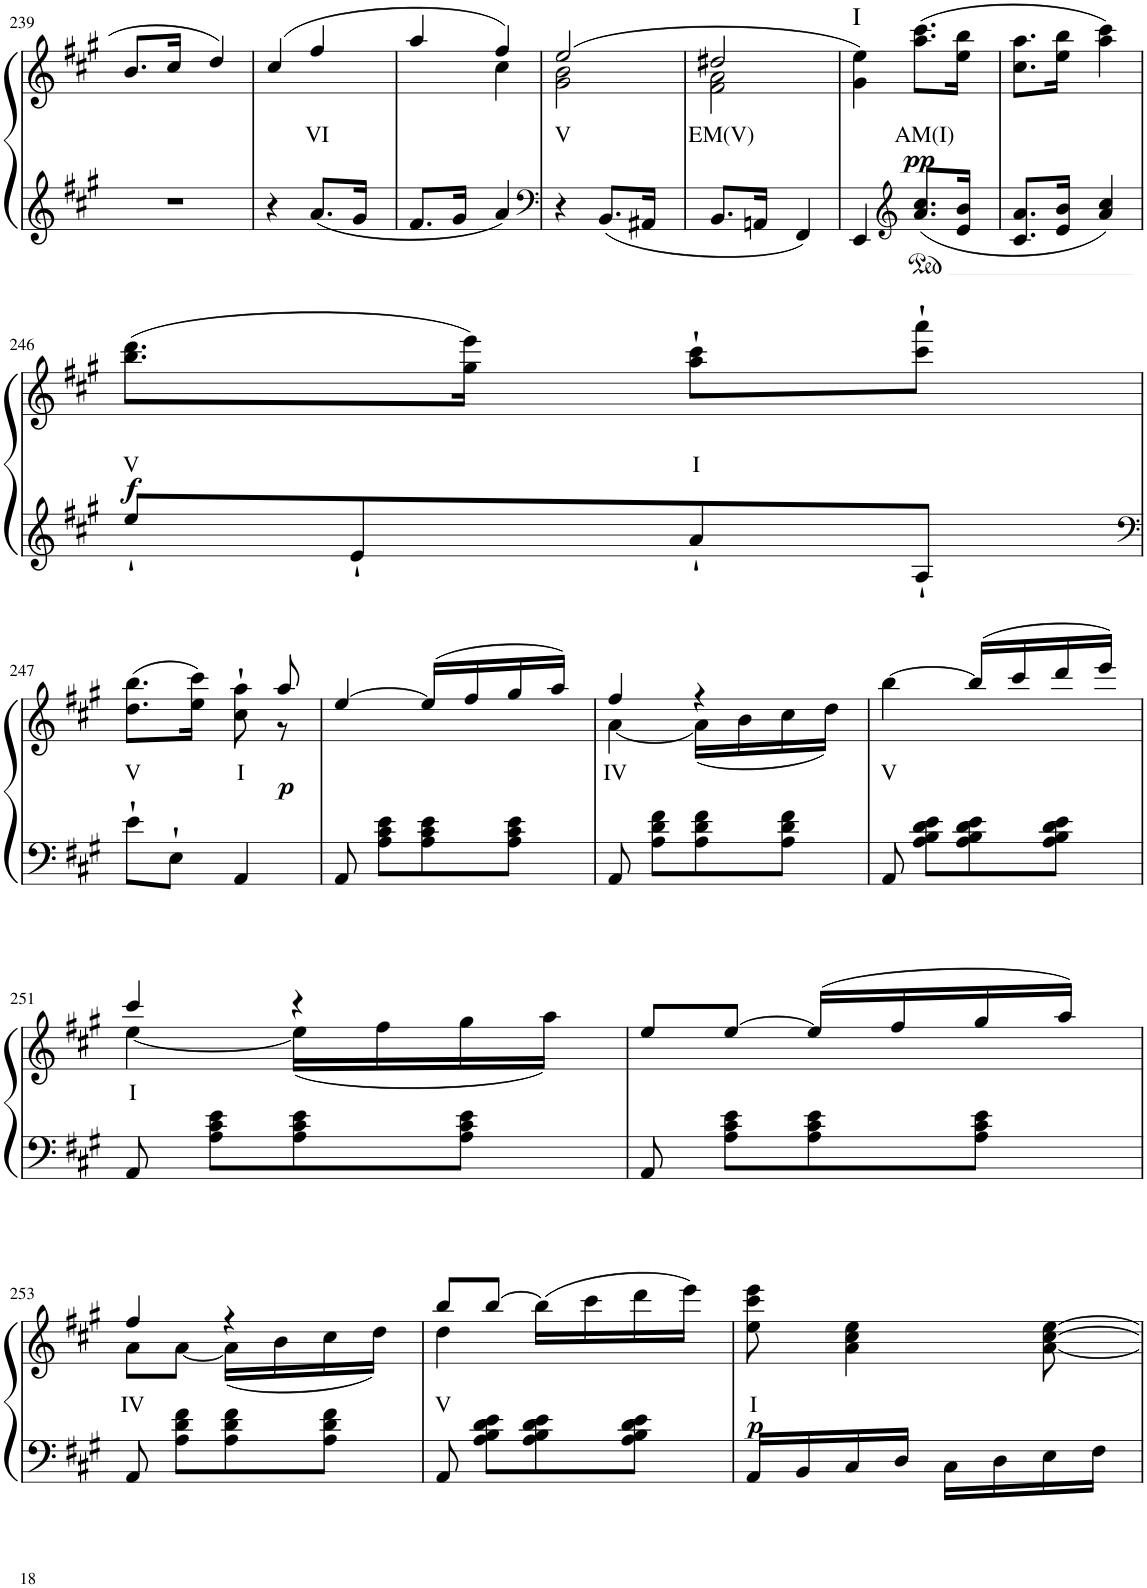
**kern	**kern	**text	**dynam	**harte
*part1	*part1	*part1	*part1	*part1
*staff2	*staff1	*staff1	*staff1/2	*
*I"Piano	*	*	*	*
*I'Pno	*	*	*	*
!!LO:PB:g=z
*clefG2	*clefG2	*	*	*
*k[f#c#g#]	*k[f#c#g#]	*	*	*
*M2/4	*M2/4	*	*	*
=239	=239	=239	=239	=239
2r	8.b/L	.	.	.
.	16cc#/Jk	.	.	.
.	4dd/	.	.	.
=240	=240	=240	=240	=240
4r	(4cc#/	.	.	.
!	!	!LO:LY:b	!	!
8.a/L	4ff#/	VI	.	.
16g#/Jk	.	.	.	.
=241	=241	=241	=241	=241
*	*^	*	*	*
8.f#/L	4aa/	4ryy	.	.	.
16g#/Jk	.	.	.	.	.
4a/	4ff#/)	4cc#\	.	.	.
=242	=242	=242	=242	=242	=242
*clefF4	*	*	*	*	*
!	!	!	!LO:LY:b	!	!
4r	(2ee/	2g#\ 2b\	V	.	.
8.BB/L	.	.	.	.	.
16AA#X/Jk	.	.	.	.	.
=243	=243	=243	=243	=243	=243
!	!	!	!LO:LY:b	!	!
8.BB/L	2dd#X/	2f#\ 2a\	EM(V)	.	.
16AAn/Jk	.	.	.	.	.
4FF#/	.	.	.	.	.
*	*v	*v	*	*	*
=244	=244	=244	=244	=244
!	!	!	!	!LO:H:kt=I
4EE/	4g#\ 4ee\)	.	.	N
*clefG2	*	*	*	*
!	!	!LO:LY:b	!LO:DY:b	!
8.a/ 8.cc#/L	(8.aa\ 8.ccc#\L	AM(I)	pp	.
16e/ 16b/Jk	16ee\ 16bb\Jk	.	.	.
=245	=245	=245	=245	=245
8.c#/ 8.a/L	8.cc#\ 8.aa\L	.	.	.
16e/ 16b/Jk	16ee\ 16bb\Jk	.	.	.
4a/ 4cc#/	4aa\ 4ccc#\)	.	.	.
!!LO:LB:g=z
=246	=246	=246	=246	=246
!	!	!LO:LY:b	!LO:DY:b	!
8ee'`/L	(8.bb\ 8.ddd\L	V	f	.
8e'`/	.	.	.	.
.	16gg#\ 16eee\Jk)	.	.	.
!	!	!LO:LY:b	!	!
8a'`/	8aa\'` 8ccc#\'`L	I	.	.
8A'`/J	8ccc#\'` 8aaa\'`J	.	.	.
!!LO:LB:g=z
=247	=247	=247	=247	=247
*clefF4	*	*	*	*
!	!	!LO:LY:b	!	!
*	*^	*	*	*
8e'`\L	(>8.dd\ 8.bb\L	4.ryy	V	.	.
8E'`\J	.	.	.	.	.
.	16ee\ 16ccc#\Jk)	.	.	.	.
!	!	!	!LO:LY:b	!	!
4AA/	8cc#\'` 8aa\'`	.	I	.	.
!	!	!	!	!LO:DY:b	!
.	8aa/	8r	.	p	.
*	*v	*v	*	*	*
=248	=248	=248	=248	=248
8AA/	[>4ee/	.	.	.
8A\ 8c#\ 8e\L	.	.	.	.
8A\ 8c#\ 8e\	(>16ee/LL]	.	.	.
.	16ff#/	.	.	.
8A\ 8c#\ 8e\J	16gg#/	.	.	.
.	16aa/JJ)	.	.	.
=249	=249	=249	=249	=249
*	*^	*	*	*
!	!	!	!LO:LY:b	!	!
8AA/	4ff#/	[4a\	IV	.	.
8A\ 8d\ 8f#\L	.	.	.	.	.
8A\ 8d\ 8f#\	4r	(16a\LL]	.	.	.
.	.	16b\	.	.	.
8A\ 8d\ 8f#\J	.	16cc#\	.	.	.
.	.	16dd\JJ)	.	.	.
=250	=250	=250	=250	=250	=250
!	!	!	!LO:LY:b	!	!
*	*v	*v	*	*	*
8AA/	[>4bb\	V	.	.
8A\ 8B\ 8d\ 8e\L	.	.	.	.
8A\ 8B\ 8d\ 8e\	(>16bb/LL]	.	.	.
.	16ccc#/	.	.	.
8A\ 8B\ 8d\ 8e\J	16ddd/	.	.	.
.	16eee/JJ)	.	.	.
!!LO:LB:g=z
=251	=251	=251	=251	=251
*	*^	*	*	*
!	!	!	!LO:LY:b	!	!
8AA/	4ccc#/	[4ee\	I	.	.
8A\ 8c#\ 8e\L	.	.	.	.	.
8A\ 8c#\ 8e\	4r	(16ee\LL]	.	.	.
.	.	16ff#\	.	.	.
8A\ 8c#\ 8e\J	.	16gg#\	.	.	.
.	.	16aa\JJ)	.	.	.
*	*v	*v	*	*	*
=252	=252	=252	=252	=252
8AA/	8ee/L	.	.	.
8A\ 8c#\ 8e\L	[>8ee/J	.	.	.
8A\ 8c#\ 8e\	(>16ee/LL]	.	.	.
.	16ff#/	.	.	.
8A\ 8c#\ 8e\J	16gg#/	.	.	.
.	16aa/JJ)	.	.	.
!!LO:LB:g=z
=253	=253	=253	=253	=253
*	*^	*	*	*
!	!	!	!LO:LY:b	!	!
8AA/	4ff#/	8a\L	IV	.	.
8A\ 8d\ 8f#\L	.	[8a\J	.	.	.
8A\ 8d\ 8f#\	4r	(16a\LL]	.	.	.
.	.	16b\	.	.	.
8A\ 8d\ 8f#\J	.	16cc#\	.	.	.
.	.	16dd\JJ)	.	.	.
=254	=254	=254	=254	=254	=254
!	!	!	!LO:LY:b	!	!
8AA/	8bb/L	4dd\	V	.	.
8A\ 8B\ 8d\ 8e\L	[8bb/J	.	.	.	.
8A\ 8B\ 8d\ 8e\	(>16bb\LL]	4ryy	.	.	.
.	16ccc#\	.	.	.	.
8A\ 8B\ 8d\ 8e\J	16ddd\	.	.	.	.
.	16eee\JJ)	.	.	.	.
*	*v	*v	*	*	*
=255	=255	=255	=255	=255
!	!	!LO:LY:b	!LO:DY:b	!
16AA/LL	8ee\ 8ccc#\ 8eee\	I	p	.
16BB/	.	.	.	.
16C#/	4a\ 4cc#\ 4ee\	.	.	.
16D/JJ	.	.	.	.
16C#\LL	.	.	.	.
16D\	.	.	.	.
16E\	[<8a\ [>8cc#\ [>8ee\	.	.	.
16F#\JJ	.	.	.	.
=	=	=	=	=
*-	*-	*-	*-	*-
